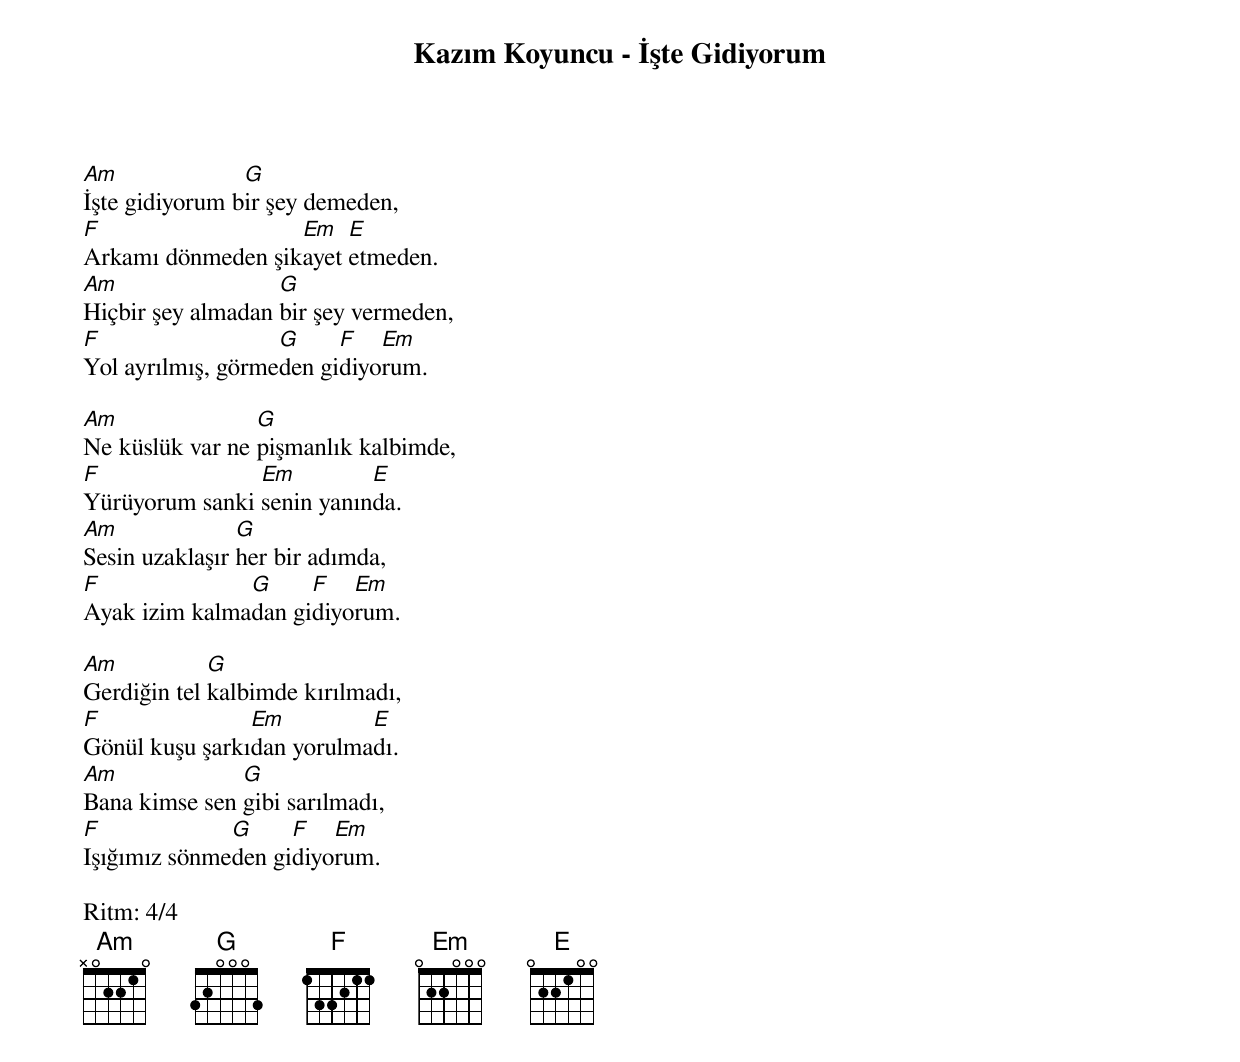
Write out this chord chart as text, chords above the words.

Kazım Koyuncu - İşte Gidiyorum

Am              G
İşte gidiyorum bir şey demeden,
F                  Em   E
Arkamı dönmeden şikayet etmeden.
Am                 G
Hiçbir şey almadan bir şey vermeden,
F                  G     F   Em
Yol ayrılmış, görmeden gidiyorum.

Am               G
Ne küslük var ne pişmanlık kalbimde,
F               Em         E
Yürüyorum sanki senin yanında.
Am              G
Sesin uzaklaşır her bir adımda,
F              G     F   Em
Ayak izim kalmadan gidiyorum.

Am           G
Gerdiğin tel kalbimde kırılmadı,
F               Em         E
Gönül kuşu şarkıdan yorulmadı.
Am             G
Bana kimse sen gibi sarılmadı,
F             G     F   Em
Işığımız sönmeden gidiyorum.

Ritm: 4/4
